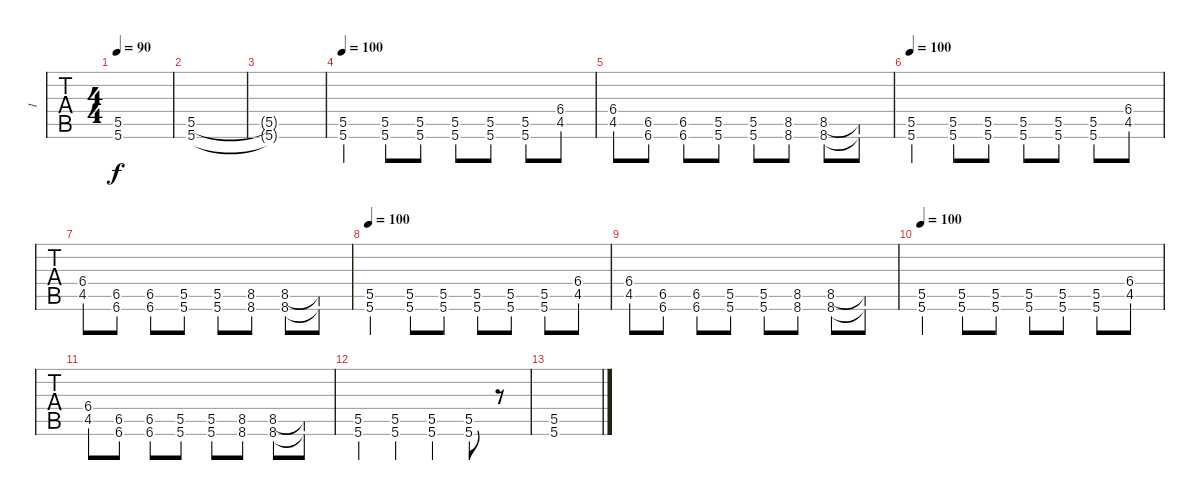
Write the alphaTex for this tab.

\track ("1" "1") {instrument overdrivenguitar}
\staff {tabs}
\tuning (D4 A3 F3 C3 G2 C2) {hide}
\ts (4 4)
\tempo 90
\clef g2
\ks c
(5.5{t} 5.6{t}).1{dy f} |
(5.5 5.6).1 |
(5.5{t} 5.6{t}).1 |
\tempo 100
(5.5 5.6).4 (5.5 5.6).8 (5.5 5.6).8 (5.5 5.6).8 (5.5 5.6).8 (5.5 5.6).8 (6.4 4.5).8 |
(6.4 4.5).8 (6.5 6.6).8 (6.5 6.6).8 (5.5 5.6).8 (5.5 5.6).8 (8.5 8.6).8 (8.5 8.6).8 (8.5{t} 8.6{t}).8 |
\tempo 100
(5.5 5.6).4 (5.5 5.6).8 (5.5 5.6).8 (5.5 5.6).8 (5.5 5.6).8 (5.5 5.6).8 (6.4 4.5).8 |
(6.4 4.5).8 (6.5 6.6).8 (6.5 6.6).8 (5.5 5.6).8 (5.5 5.6).8 (8.5 8.6).8 (8.5 8.6).8 (8.5{t} 8.6{t}).8 |
\tempo 100
(5.5 5.6).4 (5.5 5.6).8 (5.5 5.6).8 (5.5 5.6).8 (5.5 5.6).8 (5.5 5.6).8 (6.4 4.5).8 |
(6.4 4.5).8 (6.5 6.6).8 (6.5 6.6).8 (5.5 5.6).8 (5.5 5.6).8 (8.5 8.6).8 (8.5 8.6).8 (8.5{t} 8.6{t}).8 |
\tempo 100
(5.5 5.6).4 (5.5 5.6).8 (5.5 5.6).8 (5.5 5.6).8 (5.5 5.6).8 (5.5 5.6).8 (6.4 4.5).8 |
(6.4 4.5).8 (6.5 6.6).8 (6.5 6.6).8 (5.5 5.6).8 (5.5 5.6).8 (8.5 8.6).8 (8.5 8.6).8 (8.5{t} 8.6{t}).8 |
(5.5 5.6).4 (5.5 5.6).4 (5.5 5.6).4 (5.5 5.6).8 r.8 |
(5.5 5.6).1
